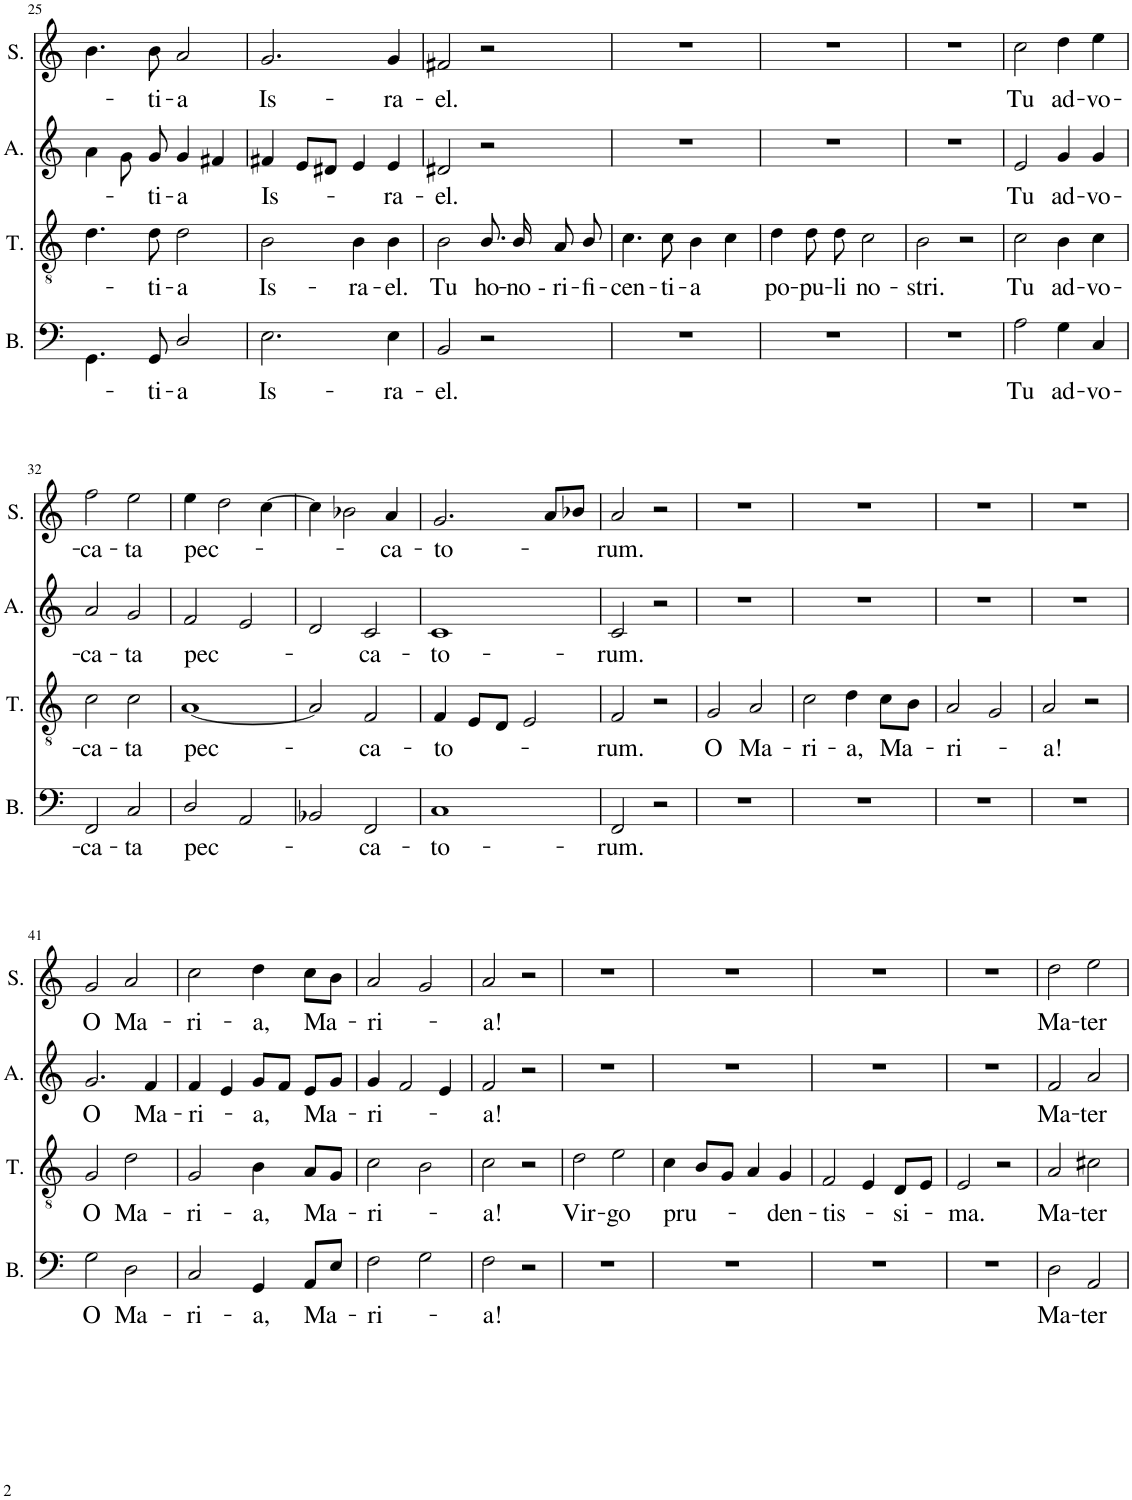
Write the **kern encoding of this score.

**kern	**text	**kern	**text	**kern	**text	**kern	**text
*part4	*part4	*part3	*part3	*part2	*part2	*part1	*part1
*staff4	*staff4	*staff3	*staff3	*staff2	*staff2	*staff1	*staff1
*I"Bass	*	*I"Tenor	*	*I"Alto	*	*I"Soprano	*
*I'B.	*	*I'T.	*	*I'A.	*	*I'S.	*
!!LO:PB:g=z
*clefF4	*	*clefGv2	*	*clefG2	*	*clefG2	*
*k[]	*	*k[]	*	*k[]	*	*k[]	*
*M4/4	*	*M4/4	*	*M4/4	*	*M4/4	*
=25	=25	=25	=25	=25	=25	=25	=25
4.GG\	.	4.d\	.	4a\	.	4.b\	.
.	.	.	.	8g\	.	.	.
!	!LO:LY:b	!	!LO:LY:b	!	!LO:LY:b	!	!LO:LY:b
8GG/	ti-	8d\	ti-	8g/	-ti-	8b\	ti-
!	!LO:LY:b	!	!LO:LY:b	!	!LO:LY:b	!	!LO:LY:b
2D/	a	2d\	a	4g/	a	2a/	a
.	.	.	.	4f#X/	.	.	.
=26	=26	=26	=26	=26	=26	=26	=26
!	!LO:LY:b	!	!LO:LY:b	!	!LO:LY:b	!	!LO:LY:b
2.E\	Is-	2B\	Is-	4f#X/	Is-	2.g/	Is-
.	.	.	.	8e/L	.	.	.
.	.	.	.	8d#X/J	.	.	.
!	!	!	!LO:LY:b	!	!	!	!
.	.	4B\	ra-	4e/	.	.	.
!	!LO:LY:b	!	!LO:LY:b	!	!LO:LY:b	!	!LO:LY:b
4E\	ra-	4B\	-el.	4e/	ra-	4g/	ra-
=27	=27	=27	=27	=27	=27	=27	=27
!	!LO:LY:b	!	!LO:LY:b	!	!LO:LY:b	!	!LO:LY:b
2BB/	-el.	2B\	Tu	2d#X/	el.	2f#X/	-el.
!	!	!	!LO:LY:b	!	!	!	!
2r	.	8.B/	ho-	2r	.	2r	.
!	!	!	!LO:LY:b	!	!	!	!
.	.	16B/	no-	.	.	.	.
!	!	!	!LO:LY:b	!	!	!	!
.	.	8A/	- ri-	.	.	.	.
!	!	!	!LO:LY:b	!	!	!	!
.	.	8B/	fi-	.	.	.	.
=28	=28	=28	=28	=28	=28	=28	=28
!	!	!	!LO:LY:b	!	!	!	!
1r	.	4.c\	cen-	1r	.	1r	.
!	!	!	!LO:LY:b	!	!	!	!
.	.	8c\	ti-	.	.	.	.
!	!	!	!LO:LY:b	!	!	!	!
.	.	4B\	a	.	.	.	.
.	.	4c\	.	.	.	.	.
=29	=29	=29	=29	=29	=29	=29	=29
!	!	!	!LO:LY:b	!	!	!	!
1r	.	4d\	po-	1r	.	1r	.
!	!	!	!LO:LY:b	!	!	!	!
.	.	8d\	pu-	.	.	.	.
!	!	!	!LO:LY:b	!	!	!	!
.	.	8d\	li	.	.	.	.
!	!	!	!LO:LY:b	!	!	!	!
.	.	2c\	no-	.	.	.	.
=30	=30	=30	=30	=30	=30	=30	=30
!	!	!	!LO:LY:b	!	!	!	!
1r	.	2B\	stri.	1r	.	1r	.
.	.	2r	.	.	.	.	.
=31	=31	=31	=31	=31	=31	=31	=31
!	!LO:LY:b	!	!LO:LY:b	!	!LO:LY:b	!	!LO:LY:b
2A\	Tu	2c\	Tu	2e/	Tu	2cc\	Tu
!	!LO:LY:b	!	!LO:LY:b	!	!LO:LY:b	!	!LO:LY:b
4G\	ad-	4B\	ad-	4g/	ad-	4dd\	ad-
!	!LO:LY:b	!	!LO:LY:b	!	!LO:LY:b	!	!LO:LY:b
4C/	vo-	4c\	vo-	4g/	vo-	4ee\	vo-
!!LO:LB:g=z
=32	=32	=32	=32	=32	=32	=32	=32
!	!LO:LY:b	!	!LO:LY:b	!	!LO:LY:b	!	!LO:LY:b
2FF/	ca-	2c\	ca-	2a/	ca-	2ff\	ca-
!	!LO:LY:b	!	!LO:LY:b	!	!LO:LY:b	!	!LO:LY:b
2C/	ta	2c\	ta	2g/	ta	2ee\	ta
=33	=33	=33	=33	=33	=33	=33	=33
!	!LO:LY:b	!	!LO:LY:b	!	!LO:LY:b	!	!LO:LY:b
2D/	pec-	[1A	pec-	2f/	pec-	4ee\	pec-
.	.	.	.	.	.	2dd\	.
2AA/	.	.	.	2e/	.	.	.
.	.	.	.	.	.	[>4cc\	.
=34	=34	=34	=34	=34	=34	=34	=34
2BB-X/	.	2A/]	.	2d/	.	4cc\]	.
.	.	.	.	.	.	2b-X\	.
!	!LO:LY:b	!	!LO:LY:b	!	!LO:LY:b	!	!
2FF/	ca-	2F/	ca-	2c/	ca-	.	.
!	!	!	!	!	!	!	!LO:LY:b
.	.	.	.	.	.	4a/	ca-
=35	=35	=35	=35	=35	=35	=35	=35
!	!LO:LY:b	!	!LO:LY:b	!	!LO:LY:b	!	!LO:LY:b
1C	to-	4F/	to-	1c	to-	2.g/	to-
.	.	8E/L	.	.	.	.	.
.	.	8D/J	.	.	.	.	.
.	.	2E/	.	.	.	.	.
.	.	.	.	.	.	8a/L	.
.	.	.	.	.	.	8b-X/J	.
=36	=36	=36	=36	=36	=36	=36	=36
!	!LO:LY:b	!	!LO:LY:b	!	!LO:LY:b	!	!LO:LY:b
2FF/	rum.	2F/	rum.	2c/	rum.	2a/	rum.
2r	.	2r	.	2r	.	2r	.
=37	=37	=37	=37	=37	=37	=37	=37
!	!	!	!LO:LY:b	!	!	!	!
1r	.	2G/	O	1r	.	1r	.
!	!	!	!LO:LY:b	!	!	!	!
.	.	2A/	Ma-	.	.	.	.
=38	=38	=38	=38	=38	=38	=38	=38
!	!	!	!LO:LY:b	!	!	!	!
1r	.	2c\	ri-	1r	.	1r	.
!	!	!	!LO:LY:b	!	!	!	!
.	.	4d\	a,	.	.	.	.
!	!	!	!LO:LY:b	!	!	!	!
.	.	8c\L	Ma-	.	.	.	.
.	.	8B\J	.	.	.	.	.
=39	=39	=39	=39	=39	=39	=39	=39
!	!	!	!LO:LY:b	!	!	!	!
1r	.	2A/	ri-	1r	.	1r	.
.	.	2G/	.	.	.	.	.
=40	=40	=40	=40	=40	=40	=40	=40
!	!	!	!LO:LY:b	!	!	!	!
1r	.	2A/	a!	1r	.	1r	.
.	.	2r	.	.	.	.	.
!!LO:LB:g=z
=41	=41	=41	=41	=41	=41	=41	=41
!	!LO:LY:b	!	!LO:LY:b	!	!LO:LY:b	!	!LO:LY:b
2G\	O	2G/	O	2.g/	O	2g/	O
!	!LO:LY:b	!	!LO:LY:b	!	!	!	!LO:LY:b
2D\	Ma-	2d\	Ma-	.	.	2a/	Ma-
!	!	!	!	!	!LO:LY:b	!	!
.	.	.	.	4f/	Ma-	.	.
=42	=42	=42	=42	=42	=42	=42	=42
!	!LO:LY:b	!	!LO:LY:b	!	!LO:LY:b	!	!LO:LY:b
2C/	ri-	2G/	ri-	4f/	ri-	2cc\	ri-
.	.	.	.	4e/	.	.	.
!	!LO:LY:b	!	!LO:LY:b	!	!LO:LY:b	!	!LO:LY:b
4GG/	a,	4B\	a,	8g/L	a,	4dd\	a,
.	.	.	.	8f/J	.	.	.
!	!LO:LY:b	!	!LO:LY:b	!	!LO:LY:b	!	!LO:LY:b
8AA/L	Ma-	8A/L	Ma-	8e/L	Ma-	8cc\L	Ma-
8E/J	.	8G/J	.	8g/J	.	8b\J	.
=43	=43	=43	=43	=43	=43	=43	=43
!	!LO:LY:b	!	!LO:LY:b	!	!LO:LY:b	!	!LO:LY:b
2F\	ri-	2c\	ri-	4g/	ri-	2a/	ri-
.	.	.	.	2f/	.	.	.
2G\	.	2B\	.	.	.	2g/	.
.	.	.	.	4e/	.	.	.
=44	=44	=44	=44	=44	=44	=44	=44
!	!LO:LY:b	!	!LO:LY:b	!	!LO:LY:b	!	!LO:LY:b
2F\	a!	2c\	a!	2f/	a!	2a/	a!
2r	.	2r	.	2r	.	2r	.
=45	=45	=45	=45	=45	=45	=45	=45
!	!	!	!LO:LY:b	!	!	!	!
1r	.	2d\	Vir-	1r	.	1r	.
!	!	!	!LO:LY:b	!	!	!	!
.	.	2e\	go	.	.	.	.
=46	=46	=46	=46	=46	=46	=46	=46
!	!	!	!LO:LY:b	!	!	!	!
1r	.	4c\	pru-	1r	.	1r	.
.	.	8B/L	.	.	.	.	.
.	.	8G/J	.	.	.	.	.
.	.	4A/	.	.	.	.	.
!	!	!	!LO:LY:b	!	!	!	!
.	.	4G/	den-	.	.	.	.
=47	=47	=47	=47	=47	=47	=47	=47
!	!	!	!LO:LY:b	!	!	!	!
1r	.	2F/	tis-	1r	.	1r	.
.	.	4E/	.	.	.	.	.
!	!	!	!LO:LY:b	!	!	!	!
.	.	8D/L	si-	.	.	.	.
.	.	8E/J	.	.	.	.	.
=48	=48	=48	=48	=48	=48	=48	=48
!	!	!	!LO:LY:b	!	!	!	!
1r	.	2E/	ma.	1r	.	1r	.
.	.	2r	.	.	.	.	.
=49	=49	=49	=49	=49	=49	=49	=49
!	!LO:LY:b	!	!LO:LY:b	!	!LO:LY:b	!	!LO:LY:b
2D\	Ma-	2A/	Ma-	2f/	Ma-	2dd\	Ma-
!	!LO:LY:b	!	!LO:LY:b	!	!LO:LY:b	!	!LO:LY:b
2AA/	ter	2c#X\	ter	2a/	ter	2ee\	ter
=	=	=	=	=	=	=	=
*-	*-	*-	*-	*-	*-	*-	*-
